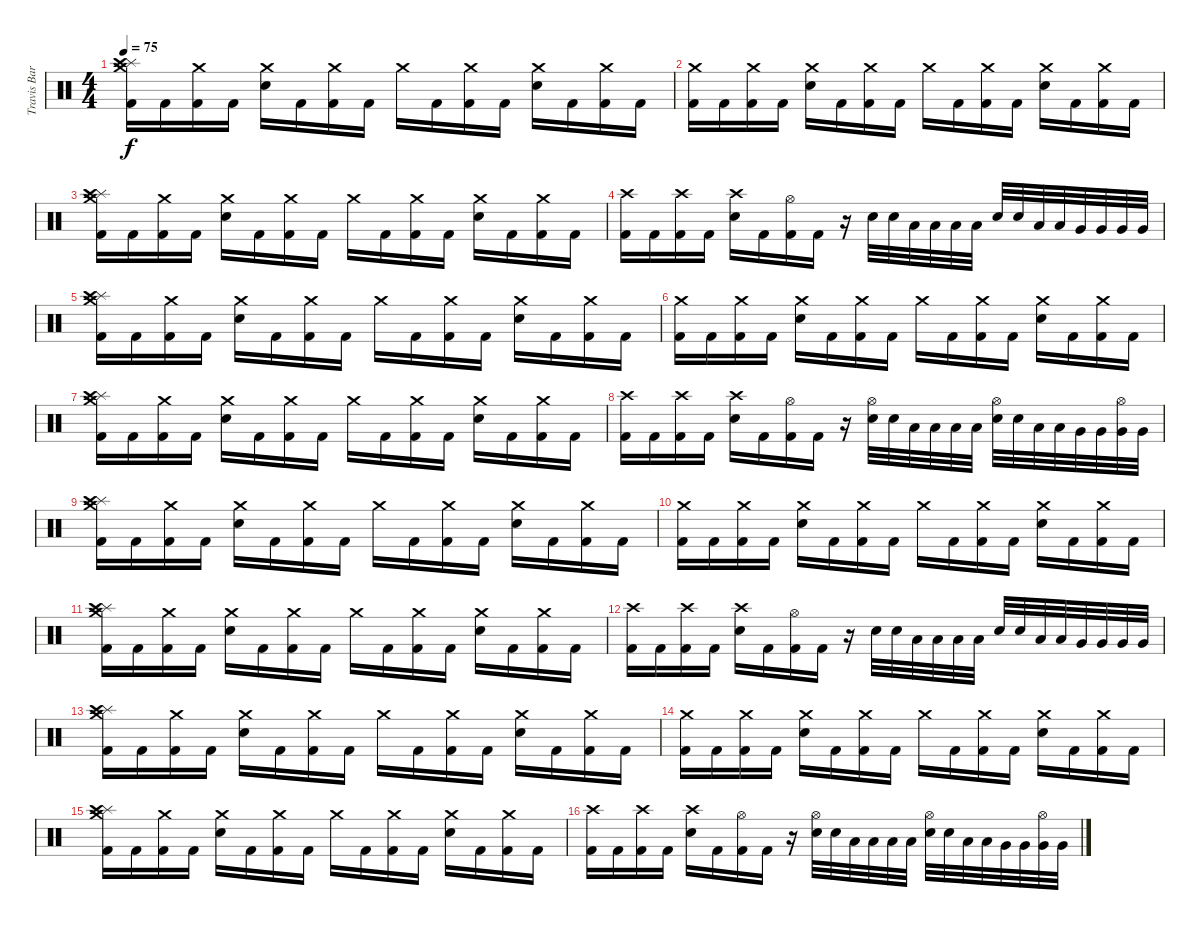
\track ("Travis Barker" "Travis Bar") {instrument percussion}
\staff {score}
\articulation defaults
\ts (4 4)
\tempo 75
\clef neutral
\ks c
("Splash (hit)" "Crash high (hit)" "Crash medium (hit)" "Kick (hit) 2").16{dy f} "Kick (hit) 2".16 ("Crash medium (hit)" "Kick (hit) 2").16 "Kick (hit) 2".16 ("Crash medium (hit)" "Snare (hit) 2").16 "Kick (hit) 2".16 ("Crash medium (hit)" "Kick (hit) 2").16 "Kick (hit) 2".16 "Crash medium (hit)".16 "Kick (hit) 2".16 ("Crash medium (hit)" "Kick (hit) 2").16 "Kick (hit) 2".16 ("Crash medium (hit)" "Snare (hit) 2").16 "Kick (hit) 2".16 ("Crash medium (hit)" "Kick (hit) 2").16 "Kick (hit) 2".16 |
("Crash medium (hit)" "Kick (hit) 2").16 "Kick (hit) 2".16 ("Crash medium (hit)" "Kick (hit) 2").16 "Kick (hit) 2".16 ("Crash medium (hit)" "Snare (hit) 2").16 "Kick (hit) 2".16 ("Crash medium (hit)" "Kick (hit) 2").16 "Kick (hit) 2".16 "Crash medium (hit)".16 "Kick (hit) 2".16 ("Crash medium (hit)" "Kick (hit) 2").16 "Kick (hit) 2".16 ("Crash medium (hit)" "Snare (hit) 2").16 "Kick (hit) 2".16 ("Crash medium (hit)" "Kick (hit) 2").16 "Kick (hit) 2".16 |
("Splash (hit)" "Crash high (hit)" "Crash medium (hit)" "Kick (hit) 2").16 "Kick (hit) 2".16 ("Crash medium (hit)" "Kick (hit) 2").16 "Kick (hit) 2".16 ("Crash medium (hit)" "Snare (hit) 2").16 "Kick (hit) 2".16 ("Crash medium (hit)" "Kick (hit) 2").16 "Kick (hit) 2".16 "Crash medium (hit)".16 "Kick (hit) 2".16 ("Crash medium (hit)" "Kick (hit) 2").16 "Kick (hit) 2".16 ("Crash medium (hit)" "Snare (hit) 2").16 "Kick (hit) 2".16 ("Crash medium (hit)" "Kick (hit) 2").16 "Kick (hit) 2".16 |
("Crash high (hit)" "Kick (hit) 2").16 "Kick (hit) 2".16 ("Crash high (hit)" "Kick (hit) 2").16 "Kick (hit) 2".16 ("Crash high (hit)" "Electric Snare (hit)").16 "Kick (hit) 2".16 ("Hi-Hat (open)" "Kick (hit) 2").16 "Kick (hit) 2".16 r.16 "Electric Snare (hit)".32 "Electric Snare (hit)".32 "Low Tom (hit)".32 "Low Tom (hit)".32 "Low Tom (hit)".32 "Low Tom (hit)".32 "Electric Snare (hit)".32 "Electric Snare (hit)".32 "Low Tom (hit)".32 "Low Tom (hit)".32 "Very Low Tom (hit)".32 "Very Low Tom (hit)".32 "Very Low Tom (hit)".32 "Very Low Tom (hit)".32 |
("Splash (hit)" "Crash high (hit)" "Crash medium (hit)" "Kick (hit) 2").16 "Kick (hit) 2".16 ("Crash medium (hit)" "Kick (hit) 2").16 "Kick (hit) 2".16 ("Crash medium (hit)" "Snare (hit) 2").16 "Kick (hit) 2".16 ("Crash medium (hit)" "Kick (hit) 2").16 "Kick (hit) 2".16 "Crash medium (hit)".16 "Kick (hit) 2".16 ("Crash medium (hit)" "Kick (hit) 2").16 "Kick (hit) 2".16 ("Crash medium (hit)" "Snare (hit) 2").16 "Kick (hit) 2".16 ("Crash medium (hit)" "Kick (hit) 2").16 "Kick (hit) 2".16 |
("Crash medium (hit)" "Kick (hit) 2").16 "Kick (hit) 2".16 ("Crash medium (hit)" "Kick (hit) 2").16 "Kick (hit) 2".16 ("Crash medium (hit)" "Snare (hit) 2").16 "Kick (hit) 2".16 ("Crash medium (hit)" "Kick (hit) 2").16 "Kick (hit) 2".16 "Crash medium (hit)".16 "Kick (hit) 2".16 ("Crash medium (hit)" "Kick (hit) 2").16 "Kick (hit) 2".16 ("Crash medium (hit)" "Snare (hit) 2").16 "Kick (hit) 2".16 ("Crash medium (hit)" "Kick (hit) 2").16 "Kick (hit) 2".16 |
("Splash (hit)" "Crash high (hit)" "Crash medium (hit)" "Kick (hit) 2").16 "Kick (hit) 2".16 ("Crash medium (hit)" "Kick (hit) 2").16 "Kick (hit) 2".16 ("Crash medium (hit)" "Snare (hit) 2").16 "Kick (hit) 2".16 ("Crash medium (hit)" "Kick (hit) 2").16 "Kick (hit) 2".16 "Crash medium (hit)".16 "Kick (hit) 2".16 ("Crash medium (hit)" "Kick (hit) 2").16 "Kick (hit) 2".16 ("Crash medium (hit)" "Snare (hit) 2").16 "Kick (hit) 2".16 ("Crash medium (hit)" "Kick (hit) 2").16 "Kick (hit) 2".16 |
("Crash high (hit)" "Kick (hit) 2").16 "Kick (hit) 2".16 ("Crash high (hit)" "Kick (hit) 2").16 "Kick (hit) 2".16 ("Crash high (hit)" "Snare (hit) 2").16 "Kick (hit) 2".16 ("Hi-Hat (open)" "Kick (hit) 2").16 "Kick (hit) 2".16 r.16 ("Hi-Hat (open)" "Electric Snare (hit)").32 "Electric Snare (hit)".32 "Low Tom (hit)".32 "Low Tom (hit)".32 "Low Tom (hit)".32 "Low Tom (hit)".32 ("Hi-Hat (open)" "Electric Snare (hit)").32 "Electric Snare (hit)".32 "Low Tom (hit)".32 "Low Tom (hit)".32 "Very Low Tom (hit)".32 "Very Low Tom (hit)".32 ("Hi-Hat (open)" "Very Low Tom (hit)").32 "Very Low Tom (hit)".32 |
("Splash (hit)" "Crash high (hit)" "Crash medium (hit)" "Kick (hit) 2").16 "Kick (hit) 2".16 ("Crash medium (hit)" "Kick (hit) 2").16 "Kick (hit) 2".16 ("Crash medium (hit)" "Snare (hit) 2").16 "Kick (hit) 2".16 ("Crash medium (hit)" "Kick (hit) 2").16 "Kick (hit) 2".16 "Crash medium (hit)".16 "Kick (hit) 2".16 ("Crash medium (hit)" "Kick (hit) 2").16 "Kick (hit) 2".16 ("Crash medium (hit)" "Snare (hit) 2").16 "Kick (hit) 2".16 ("Crash medium (hit)" "Kick (hit) 2").16 "Kick (hit) 2".16 |
("Crash medium (hit)" "Kick (hit) 2").16 "Kick (hit) 2".16 ("Crash medium (hit)" "Kick (hit) 2").16 "Kick (hit) 2".16 ("Crash medium (hit)" "Snare (hit) 2").16 "Kick (hit) 2".16 ("Crash medium (hit)" "Kick (hit) 2").16 "Kick (hit) 2".16 "Crash medium (hit)".16 "Kick (hit) 2".16 ("Crash medium (hit)" "Kick (hit) 2").16 "Kick (hit) 2".16 ("Crash medium (hit)" "Snare (hit) 2").16 "Kick (hit) 2".16 ("Crash medium (hit)" "Kick (hit) 2").16 "Kick (hit) 2".16 |
("Splash (hit)" "Crash high (hit)" "Crash medium (hit)" "Kick (hit) 2").16 "Kick (hit) 2".16 ("Crash medium (hit)" "Kick (hit) 2").16 "Kick (hit) 2".16 ("Crash medium (hit)" "Snare (hit) 2").16 "Kick (hit) 2".16 ("Crash medium (hit)" "Kick (hit) 2").16 "Kick (hit) 2".16 "Crash medium (hit)".16 "Kick (hit) 2".16 ("Crash medium (hit)" "Kick (hit) 2").16 "Kick (hit) 2".16 ("Crash medium (hit)" "Snare (hit) 2").16 "Kick (hit) 2".16 ("Crash medium (hit)" "Kick (hit) 2").16 "Kick (hit) 2".16 |
("Crash high (hit)" "Kick (hit) 2").16 "Kick (hit) 2".16 ("Crash high (hit)" "Kick (hit) 2").16 "Kick (hit) 2".16 ("Crash high (hit)" "Electric Snare (hit)").16 "Kick (hit) 2".16 ("Hi-Hat (open)" "Kick (hit) 2").16 "Kick (hit) 2".16 r.16 "Electric Snare (hit)".32 "Electric Snare (hit)".32 "Low Tom (hit)".32 "Low Tom (hit)".32 "Low Tom (hit)".32 "Low Tom (hit)".32 "Electric Snare (hit)".32 "Electric Snare (hit)".32 "Low Tom (hit)".32 "Low Tom (hit)".32 "Very Low Tom (hit)".32 "Very Low Tom (hit)".32 "Very Low Tom (hit)".32 "Very Low Tom (hit)".32 |
("Splash (hit)" "Crash high (hit)" "Crash medium (hit)" "Kick (hit) 2").16{volume 16} "Kick (hit) 2".16 ("Crash medium (hit)" "Kick (hit) 2").16 "Kick (hit) 2".16 ("Crash medium (hit)" "Snare (hit) 2").16 "Kick (hit) 2".16 ("Crash medium (hit)" "Kick (hit) 2").16 "Kick (hit) 2".16 "Crash medium (hit)".16 "Kick (hit) 2".16 ("Crash medium (hit)" "Kick (hit) 2").16 "Kick (hit) 2".16 ("Crash medium (hit)" "Snare (hit) 2").16 "Kick (hit) 2".16 ("Crash medium (hit)" "Kick (hit) 2").16 "Kick (hit) 2".16 |
("Crash medium (hit)" "Kick (hit) 2").16 "Kick (hit) 2".16 ("Crash medium (hit)" "Kick (hit) 2").16 "Kick (hit) 2".16 ("Crash medium (hit)" "Snare (hit) 2").16 "Kick (hit) 2".16 ("Crash medium (hit)" "Kick (hit) 2").16 "Kick (hit) 2".16 "Crash medium (hit)".16 "Kick (hit) 2".16 ("Crash medium (hit)" "Kick (hit) 2").16 "Kick (hit) 2".16 ("Crash medium (hit)" "Snare (hit) 2").16 "Kick (hit) 2".16 ("Crash medium (hit)" "Kick (hit) 2").16 "Kick (hit) 2".16 |
("Splash (hit)" "Crash high (hit)" "Crash medium (hit)" "Kick (hit) 2").16 "Kick (hit) 2".16 ("Crash medium (hit)" "Kick (hit) 2").16 "Kick (hit) 2".16 ("Crash medium (hit)" "Snare (hit) 2").16 "Kick (hit) 2".16 ("Crash medium (hit)" "Kick (hit) 2").16 "Kick (hit) 2".16 "Crash medium (hit)".16 "Kick (hit) 2".16 ("Crash medium (hit)" "Kick (hit) 2").16 "Kick (hit) 2".16 ("Crash medium (hit)" "Snare (hit) 2").16 "Kick (hit) 2".16 ("Crash medium (hit)" "Kick (hit) 2").16 "Kick (hit) 2".16 |
("Crash high (hit)" "Kick (hit) 2").16 "Kick (hit) 2".16 ("Crash high (hit)" "Kick (hit) 2").16 "Kick (hit) 2".16 ("Crash high (hit)" "Snare (hit) 2").16 "Kick (hit) 2".16 ("Hi-Hat (open)" "Kick (hit) 2").16 "Kick (hit) 2".16 r.16 ("Hi-Hat (open)" "Electric Snare (hit)").32 "Electric Snare (hit)".32 "Low Tom (hit)".32 "Low Tom (hit)".32 "Low Tom (hit)".32 "Low Tom (hit)".32 ("Hi-Hat (open)" "Electric Snare (hit)").32 "Electric Snare (hit)".32 "Low Tom (hit)".32 "Low Tom (hit)".32 "Very Low Tom (hit)".32 "Very Low Tom (hit)".32 ("Hi-Hat (open)" "Very Low Tom (hit)").32 "Very Low Tom (hit)".32
